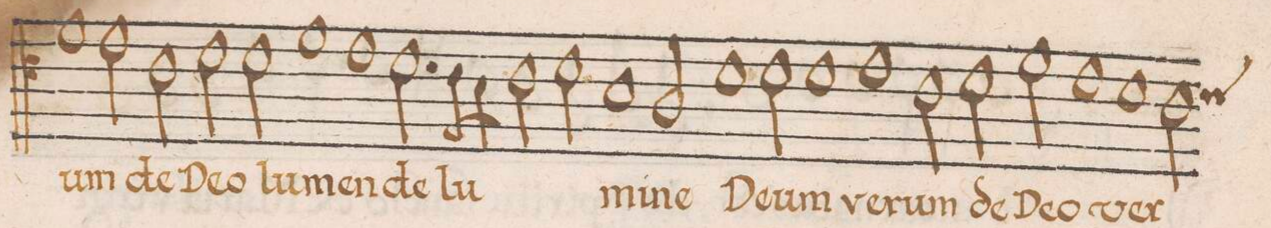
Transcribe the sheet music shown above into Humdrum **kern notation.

**kern	**text
*I"CANTVS	*
*clefC4	*
*k[]	*
*met(C|)	*
*M2/1	*
1f	-um
2e\	de
2c\	De-
=28-	=28-
2d\	-o
2d\	lu-
1f	-men
=29-	=29-
1e	de
2.d\	lu-
8c\L	.
8B\J	.
=30-	=30-
2c\	.
2d\	.
1B	-mi-
=31-	=31-
2A/	-ne
1d	De-
2d\	-um
=32-	=32-
1d	ve-
1e	.
=33-	=33-
2c\	-rum
2d\	de
2f\	De-
1e\	-o
=34-	=34-
1d	ver-
*custos:d	*
2c\	.
=35-	=35-
*-	*-
